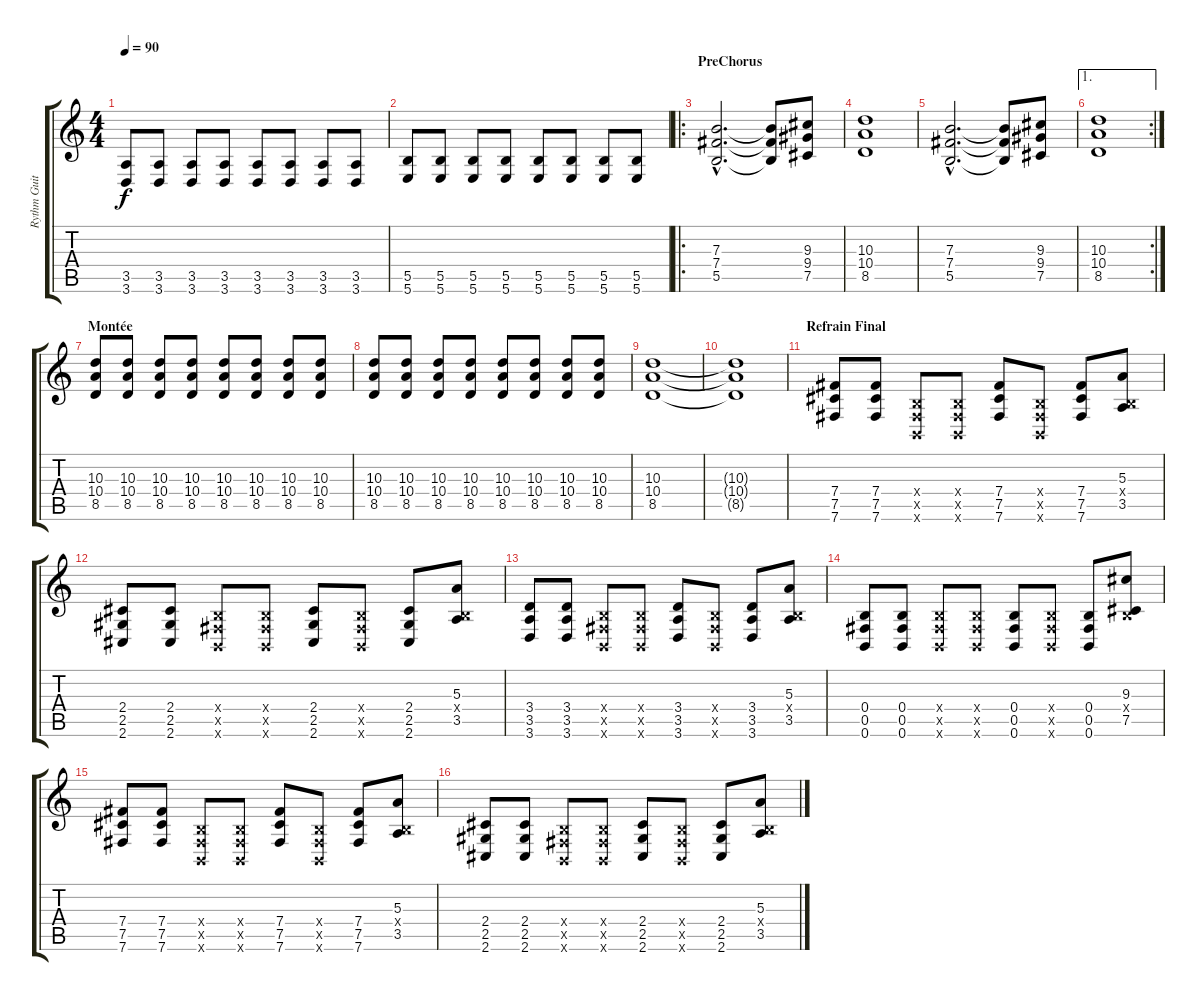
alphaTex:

\track ("Rythm Guitar" "Rythm Guit") {instrument distortionguitar}
\staff {score tabs}
\tuning (Db4 Ab3 E3 B2 Gb2 B1) {hide}
\ts (4 4)
\tempo 90
\clef g2
\ks c
(3.5 3.6).8{dy f} (3.5 3.6).8 (3.5 3.6).8 (3.5 3.6).8 (3.5 3.6).8 (3.5 3.6).8 (3.5 3.6).8 (3.5 3.6).8 |
(5.5 5.6).8 (5.5 5.6).8 (5.5 5.6).8 (5.5 5.6).8 (5.5 5.6).8 (5.5 5.6).8 (5.5 5.6).8 (5.5 5.6).8 |
\ro
\section ("" "PreChorus")
(7.3{hac} 7.4{hac} 5.5{hac}).2{d} (7.3{t} 7.4{t} 5.5{t}).8 (9.3 9.4 7.5).8 |
(10.3 10.4 8.5).1 |
(7.3{hac} 7.4{hac} 5.5{hac}).2{d} (7.3{t} 7.4{t} 5.5{t}).8 (9.3 9.4 7.5).8 |
\ae 1
\rc 2
(10.3 10.4 8.5).1 |
\section ("" "Montée")
(10.3 10.4 8.5).8 (10.3 10.4 8.5).8 (10.3 10.4 8.5).8 (10.3 10.4 8.5).8 (10.3 10.4 8.5).8 (10.3 10.4 8.5).8 (10.3 10.4 8.5).8 (10.3 10.4 8.5).8 |
(10.3 10.4 8.5).8 (10.3 10.4 8.5).8 (10.3 10.4 8.5).8 (10.3 10.4 8.5).8 (10.3 10.4 8.5).8 (10.3 10.4 8.5).8 (10.3 10.4 8.5).8 (10.3 10.4 8.5).8 |
(10.3 10.4 8.5).1 |
(10.3{t} 10.4{t} 8.5{t}).1 |
\section ("" "Refrain Final")
(7.4 7.5 7.6).8{volume 11} (7.4 7.5 7.6).8 (0.4{x} 0.5{x} 0.6{x}).8 (0.4{x} 0.5{x} 0.6{x}).8 (7.4 7.5 7.6).8 (0.4{x} 0.5{x} 0.6{x}).8 (7.4 7.5 7.6).8 (5.3 0.4{x} 3.5).8 |
(2.4 2.5 2.6).8 (2.4 2.5 2.6).8 (0.4{x} 0.5{x} 0.6{x}).8 (0.4{x} 0.5{x} 0.6{x}).8 (2.4 2.5 2.6).8 (0.4{x} 0.5{x} 0.6{x}).8 (2.4 2.5 2.6).8 (5.3 0.4{x} 3.5).8 |
(3.4 3.5 3.6).8 (3.4 3.5 3.6).8 (0.4{x} 0.5{x} 0.6{x}).8 (0.4{x} 0.5{x} 0.6{x}).8 (3.4 3.5 3.6).8 (0.4{x} 0.5{x} 0.6{x}).8 (3.4 3.5 3.6).8 (5.3 0.4{x} 3.5).8 |
(0.4 0.5 0.6).8 (0.4 0.5 0.6).8 (0.4{x} 0.5{x} 0.6{x}).8 (0.4{x} 0.5{x} 0.6{x}).8 (0.4 0.5 0.6).8 (0.4{x} 0.5{x} 0.6{x}).8 (0.4 0.5 0.6).8 (9.3 0.4{x} 7.5).8 |
(7.4 7.5 7.6).8{volume 11} (7.4 7.5 7.6).8 (0.4{x} 0.5{x} 0.6{x}).8 (0.4{x} 0.5{x} 0.6{x}).8 (7.4 7.5 7.6).8 (0.4{x} 0.5{x} 0.6{x}).8 (7.4 7.5 7.6).8 (5.3 0.4{x} 3.5).8 |
(2.4 2.5 2.6).8 (2.4 2.5 2.6).8 (0.4{x} 0.5{x} 0.6{x}).8 (0.4{x} 0.5{x} 0.6{x}).8 (2.4 2.5 2.6).8 (0.4{x} 0.5{x} 0.6{x}).8 (2.4 2.5 2.6).8 (5.3 0.4{x} 3.5).8
